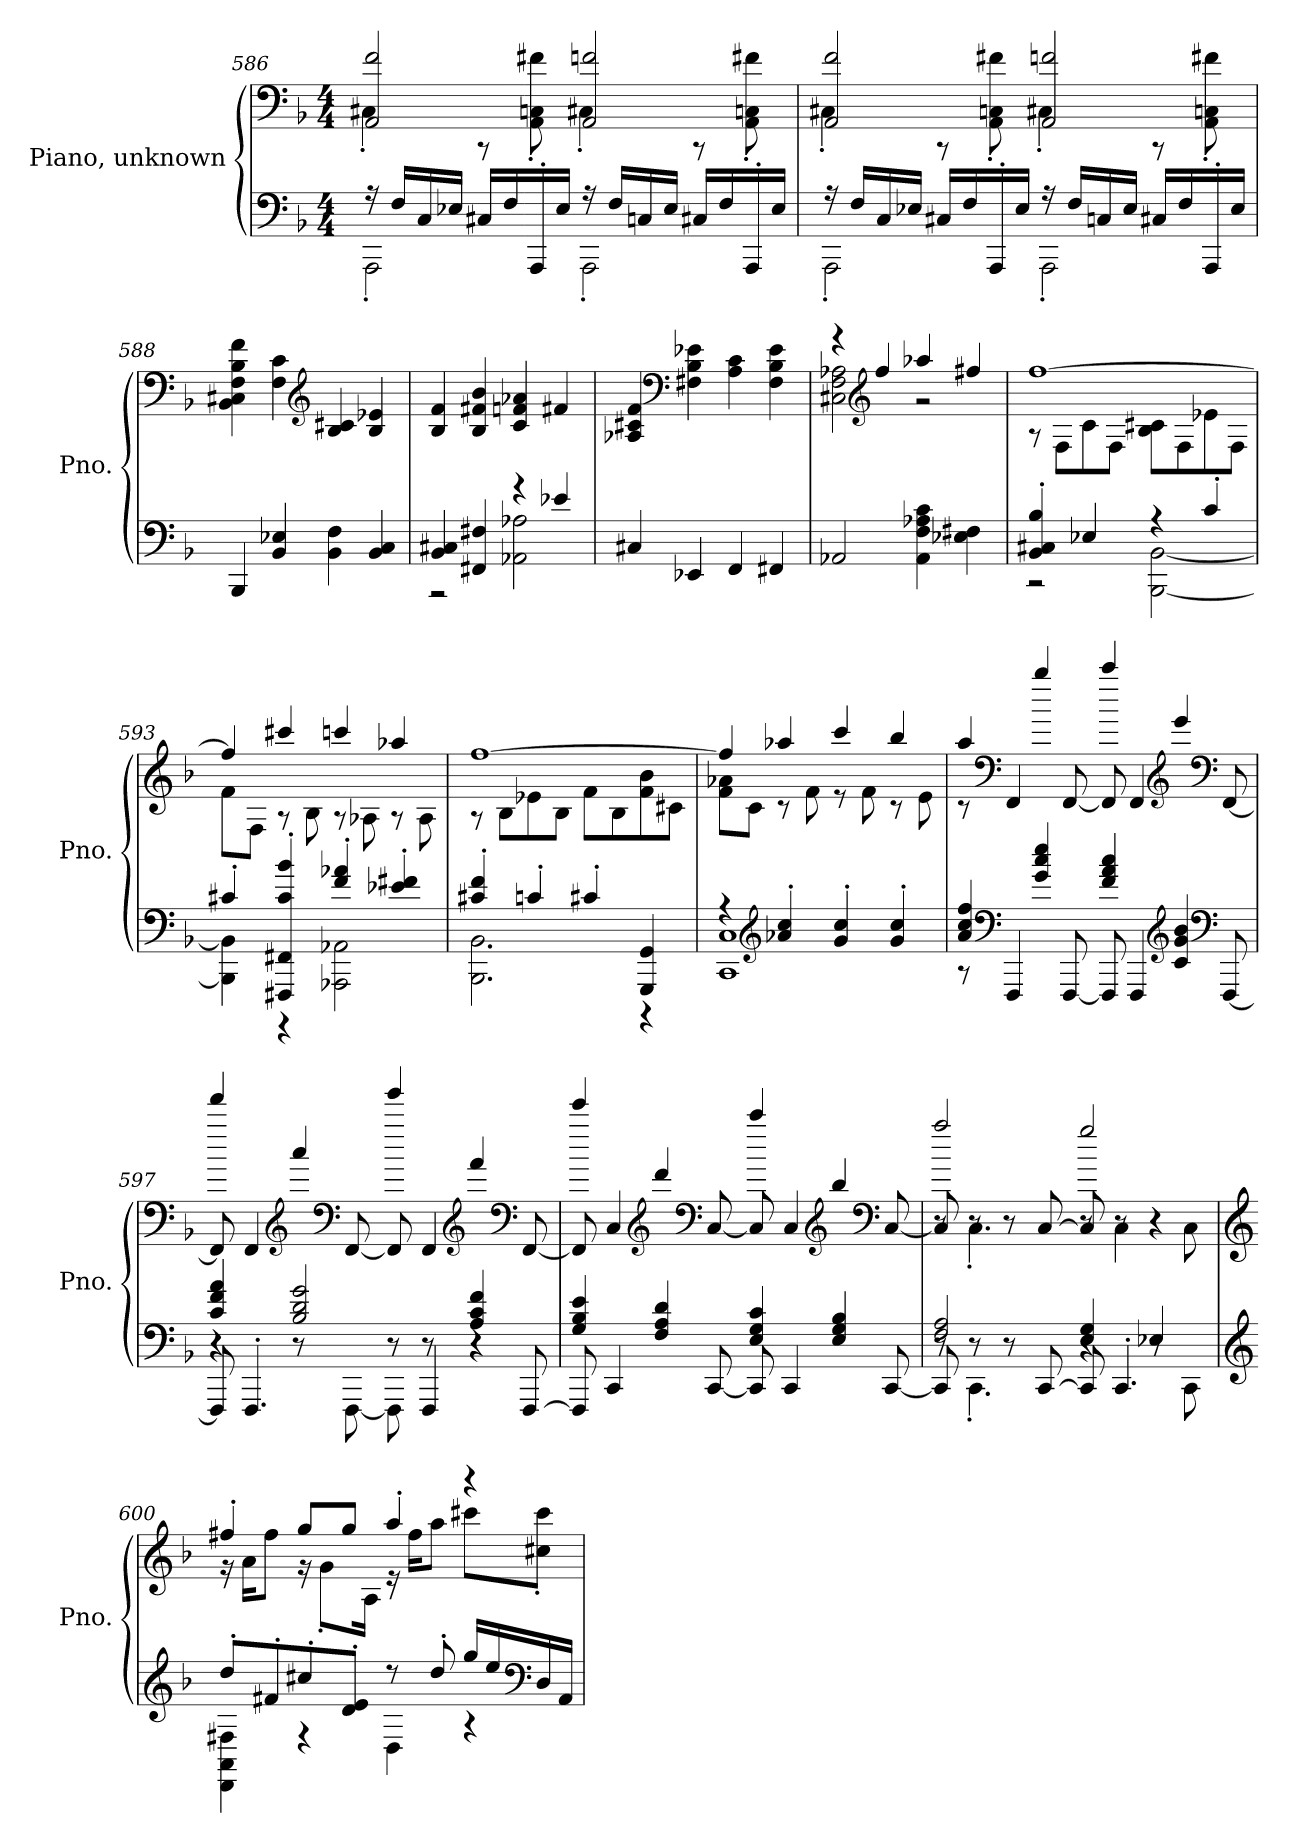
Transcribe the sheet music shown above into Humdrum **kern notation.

**kern	**kern
*part1	*part1
*staff2	*staff1
*I"Piano, unknown	*
*I'Pno.	*
!!LO:LB:g=z
*clefF4	*clefF4
*k[b-]	*k[b-]
*M4/4	*M4/4
=586	=586
*^	*^
16r	2AAA'\	2AA/ 2f/	4C#X'\
16F/LL	.	.	.
16C/	.	.	.
16E-X/JJ	.	.	.
16C#X/LL	.	.	8r
16F/	.	.	.
16AAA'/	.	.	8AA\' 8Cn\' 8f#X\'
16E-/JJ	.	.	.
16r	2AAA'\	2AA/ 2fn/	4C#X'\
16F/LL	.	.	.
16Cn/	.	.	.
16E-/JJ	.	.	.
16C#X/LL	.	.	8r
16F/	.	.	.
16AAA'/	.	.	8AA\' 8Cn\' 8f#X\'
16E-/JJ	.	.	.
=587	=587	=587	=587
16r	2AAA'\	2AA/ 2f/	4C#X'\
16F/LL	.	.	.
16C/	.	.	.
16E-X/JJ	.	.	.
16C#X/LL	.	.	8r
16F/	.	.	.
16AAA'/	.	.	8AA\' 8Cn\' 8f#X\'
16E-/JJ	.	.	.
16r	2AAA'\	2AA/ 2fn/	4C#X'\
16F/LL	.	.	.
16Cn/	.	.	.
16E-/JJ	.	.	.
16C#X/LL	.	.	8r
16F/	.	.	.
16AAA'/	.	.	8AA\' 8Cn\' 8f#X\'
16E-/JJ	.	.	.
*v	*v	*	*
*	*v	*v
!!LO:LB:g=z
=588	=588
4BBB-/	4BB-\ 4C#X\ 4F\ 4B-\ 4f\
4BB-/ 4E-X/	4F\ 4c\
*	*clefG2
4BB-\ 4F\	4B-/ 4c#X/
4BB-/ 4C/	4B-/ 4e-X/
=589	=589
*^	*
4BB-/ 4C#X/	2r	4B-/ 4f/
4FF#X/ 4F#X/	.	4B-/ 4f#X/ 4b-/
4r	2AA-X\ 2A-X\	4c/ 4fn/ 4a-X/
4e-X/	.	4f#X/
*v	*v	*
=590	=590
4C#X/	4A-X/ 4c#X/ 4f/
*	*clefF4
4EE-X/	4F#X\ 4B-\ 4e-X\
4FF/	4A-\ 4c#\
4FF#X/	4F#\ 4B-\ 4e-\
=591	=591
*	*^
2AA-X/	4r	2C#X\ 2F\ 2A-X\
*	*clefG2	*
.	4ff/	.
4AA-\ 4F\ 4A-X\ 4c\	4aa-X/	2r
4E-X\ 4F#X\	4ff#X/	.
!!LO:LB:g=z	!!
=592	=592	=592
*^	*	*
4BB-/' 4C#X/' 4B-/'	2r	[1ff	8r
.	.	.	8F\L
4E-X/	.	.	8c\
.	.	.	8F\J
4r	[2BBB-\ [2BB-\	.	8B-\ 8c#X\L
.	.	.	8F\
4c'/	.	.	8e-X\
.	.	.	8F\J
=593	=593	=593	=593
4c#X'/	4BBB-\] 4BB-\]	4ff/]	8f\L
.	.	.	8F\J
4FFF#X/' 4FF#X/' 4c#/' 4b-/'	4r	4ccc#X/	8r
.	.	.	8B-\
4f/' 4a-X/'	2AAA-X\ 2AA-X\	4cccn/	8r
.	.	.	8A-X\
4e-X/' 4f#X/'	.	4aa-X/	8r
.	.	.	8A-\
=594	=594	=594	=594
4c#X/' 4f/'	2.BBB-\ 2.BB-\	[1ff	8r
.	.	.	8B-\L
4cn'/	.	.	8e-X\
.	.	.	8B-\J
4c#X'/	.	.	8f\L
.	.	.	8B-\
4GGG/ 4GG/	4r	.	8f\ 8b-\
.	.	.	8c#X\J
!!LO:PB:g=z	!!
=595	=595	=595	=595
4r	1CC 1C	4ff/]	8f\ 8a-X\L
.	.	.	8c\J
*clefG2	*	*	*
4a-X/' 4cc/'	.	4aa-X/	8r
.	.	.	8f\
4g/' 4cc/'	.	4ccc/	8r
.	.	.	8f\
4g/' 4cc/'	.	4bb-/	8r
.	.	.	8e\
=596	=596	=596	=596
4a/ 4cc/ 4ff/	8r	4aa/	8r
*clefF4	*	*clefF4	*
.	4FFF/	.	4FF/
4g/ 4cc/ 4ee/	.	4bb-/	.
.	[8FFF/	.	[8FF/
4f/ 4a/ 4cc/	8FFF/]	4ccc/	8FF/]
.	4FFF/	.	4FF/
*clefG2	*	*clefG2	*
4c/ 4g/ 4b-/	.	4eee/	.
*clefF4	*	*clefF4	*
.	[8FFF/	.	[8FF/
!!LO:LB:g=z	!!
=597	=597	=597	=597
*	*^	*	*
4c/ 4f/ 4a/	4r	8FFF/]	4fff/	8FF/]
.	.	4.FFF'/	.	4FF/
*	*	*	*clefG2	*
2B-/ 2d/ 2g/	8r	.	4aaa/	.
*	*	*	*clefF4	*
.	[8FFF\	.	.	[8FF/
.	8FFF\]	8r	4ggg/	8FF/]
.	8r	4FFF/	.	4FF/
*	*	*	*clefG2	*
4A/ 4c/ 4f/	4r	.	4fff/	.
*	*	*	*clefF4	*
.	.	[8FFF/	.	[8FF/
*	*v	*v	*	*
=598	=598	=598	=598
4G/ 4B-/ 4e/	8FFF/]	4eee/	8FF/]
.	4CC/	.	4C/
*	*	*clefG2	*
4F/ 4A/ 4d/	.	4ddd/	.
*	*	*clefF4	*
.	[8CC/	.	[8C/
4E/ 4G/ 4c/	8CC/]	4ccc/	8C/]
.	4CC/	.	4C/
*	*	*clefG2	*
4E/ 4G/ 4B-/	.	4bb-/	.
*	*	*clefF4	*
.	[8CC/	.	[8C/
!!LO:LB:g=z
=599	=599	=599	=599
*	*^	*	*^
2F/ 2A/	8r	8CC/]	2aa/	8r	8C/]
.	4.CC'\	8r	.	4.C'\	8r
.	.	8r	.	.	8r
.	.	[8CC/	.	.	[8C/
4E/ 4G/	4r	8CC/]	2gg/	8r	8C/]
.	.	4.CC'/	.	4C\	8r
4E-X/	8r	.	.	.	4r
.	8CC\	.	.	8C\	.
*v	*v	*v	*	*	*
*	*v	*v	*v
=600	=600
*clefG2	*clefG2
*^	*^
8dd'/L	4DD\ 4AA\ 4F#X\	4ff#X'/	16r
.	.	.	16a\KL
8f#X'/	.	.	8ff#\J
8cc#X'/	4r	8gg/L	16r
.	.	.	8g'\L
8d/' 8e/'J	.	8gg/J	.
.	.	.	16A\Jk
8r	4D\	4aa'/	16r
.	.	.	16ff#\KL
8dd'/	.	.	8aa\J
16gg/LL	4r	4r	8ccc#X\L
16ee/	.	.	.
*clefF4	*	*	*
16D/	.	.	8cc#X\' 8ccc#\'J
16AA/JJ	.	.	.
*v	*v	*	*
*	*v	*v
=	=
*-	*-
